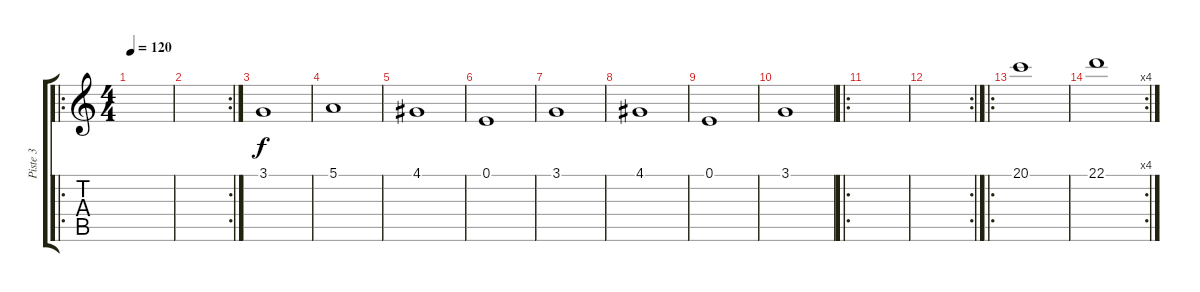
\track ("Piste 3" "Piste 3") {instrument harmonica}
\staff {score tabs}
\tuning (E4 B3 G3 D3 A2 E2) {hide}
\ro
\ts (4 4)
\tempo 120
\clef g2
\ks c
|
\rc 2
|
3.1.1 |
5.1.1 |
4.1.1 |
0.1.1 |
3.1.1 |
4.1.1 |
0.1.1 |
3.1.1 |
\ro
|
\rc 2
|
\ro
20.1.1 |
\rc 4
22.1.1
